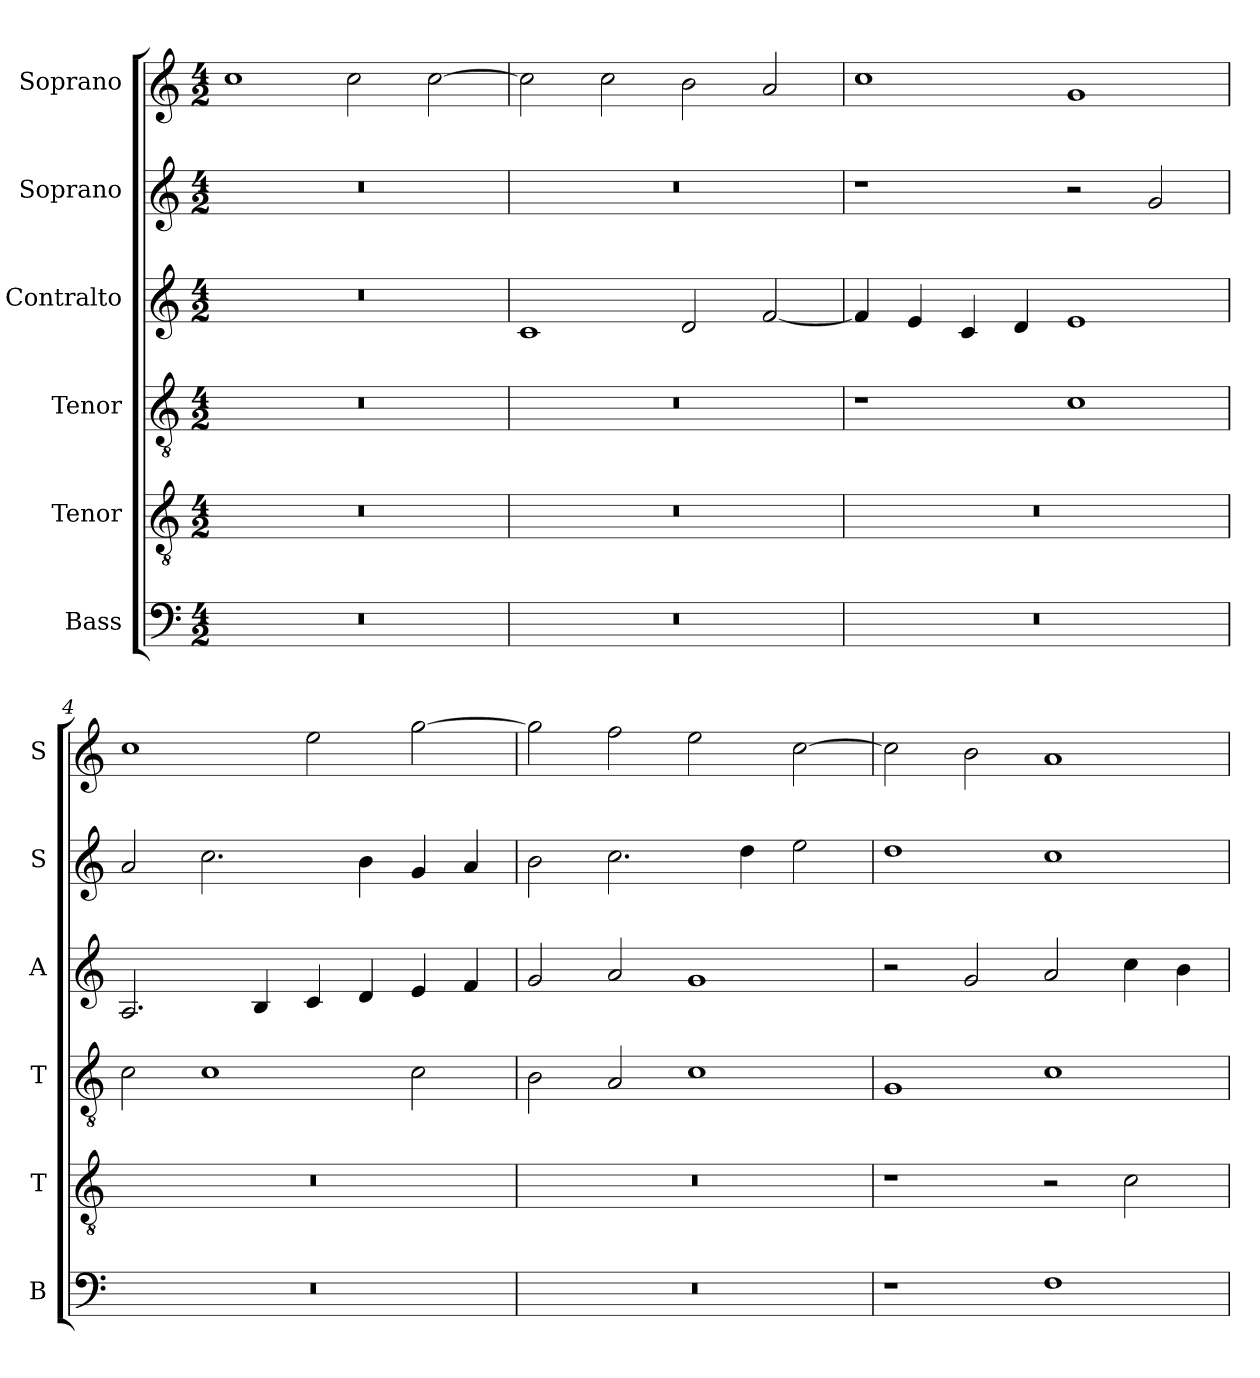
**kern	**kern	**kern	**kern	**kern	**kern
*part6	*part5	*part4	*part3	*part2	*part1
*staff6	*staff5	*staff4	*staff3	*staff2	*staff1
*I"Bass	*I"Tenor	*I"Tenor	*I"Contralto	*I"Soprano	*I"Soprano
*I'B	*I'T	*I'T	*I'A	*I'S	*I'S
*clefF4	*clefGv2	*clefGv2	*clefG2	*clefG2	*clefG2
*k[]	*k[]	*k[]	*k[]	*k[]	*k[]
*C:ion	*C:ion	*C:ion	*C:ion	*C:ion	*C:ion
*M4/2	*M4/2	*M4/2	*M4/2	*M4/2	*M4/2
=1	=1	=1	=1	=1	=1
0r	0r	0r	0r	0r	1cc
.	.	.	.	.	2cc
.	.	.	.	.	[2cc
=2	=2	=2	=2	=2	=2
0r	0r	0r	1c	0r	2cc]
.	.	.	.	.	2cc
.	.	.	2d	.	2b
.	.	.	[2f	.	2a
=3	=3	=3	=3	=3	=3
0r	0r	1r	4f]	1r	1cc
.	.	.	4e	.	.
.	.	.	4c	.	.
.	.	.	4d	.	.
.	.	1c	1e	2r	1g
.	.	.	.	2g	.
=4	=4	=4	=4	=4	=4
0r	0r	2c	2.A	2a	1cc
.	.	1c	.	2.cc	.
.	.	.	4B	.	.
.	.	.	4c	.	2ee
.	.	.	4d	4b	.
.	.	2c	4e	4g	[2gg
.	.	.	4f	4a	.
=5	=5	=5	=5	=5	=5
0r	0r	2B	2g	2b	2gg]
.	.	2A	2a	2.cc	2ff
.	.	1c	1g	.	2ee
.	.	.	.	4dd	.
.	.	.	.	2ee	[2cc
=6	=6	=6	=6	=6	=6
1r	1r	1G	2r	1dd	2cc]
.	.	.	2g	.	2b
1F	2r	1c	2a	1cc	1a
.	2c	.	4cc	.	.
.	.	.	4b	.	.
=	=	=	=	=	=
*-	*-	*-	*-	*-	*-
